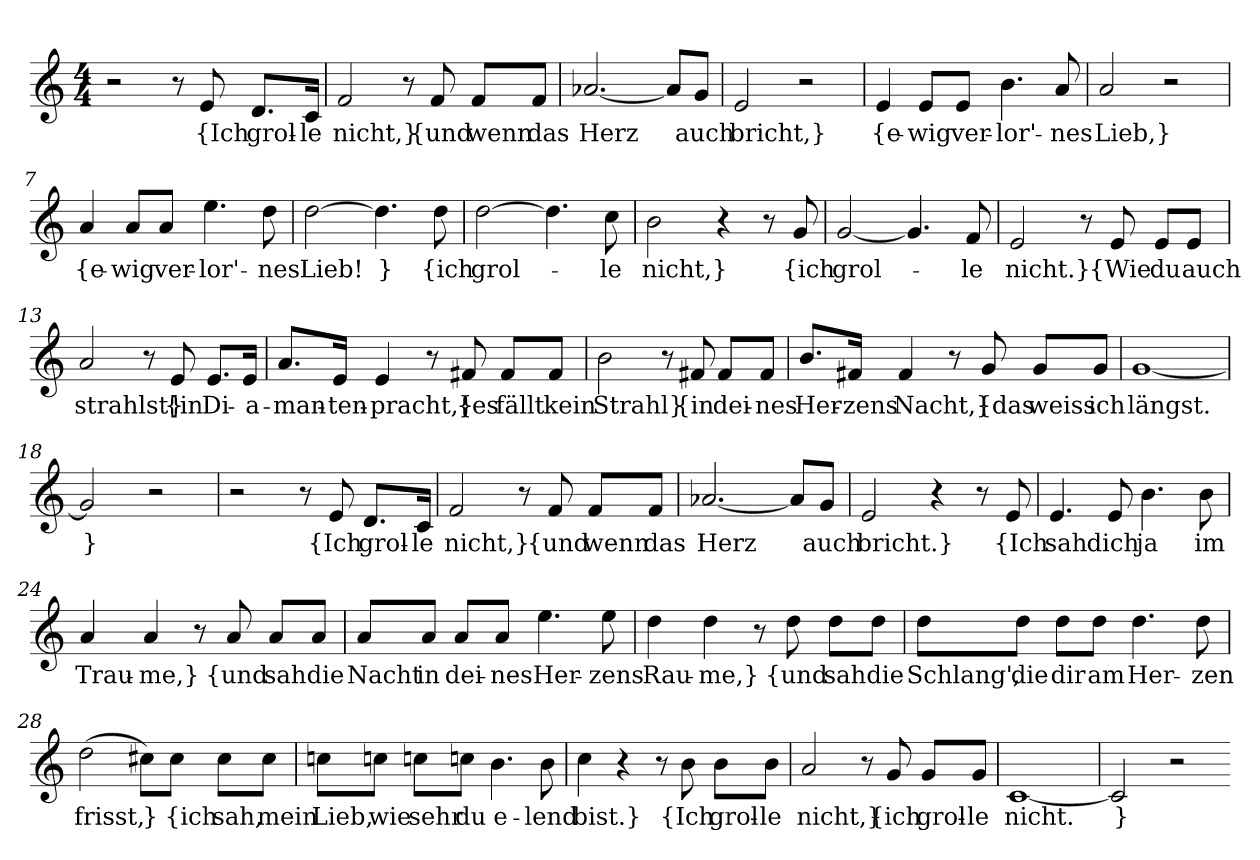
**kern	**text
*part1	*part1
*staff1	*staff1
*clefG2	*
*k[]	*
*M4/4	*
=1	=1
2r	.
8r	.
8e	{Ich
8.d/L	grol-
16c/Jk	-le
=2	=2
2f	nicht,}
8r	.
8f	{und
8f/L	wenn
8f/J	das
=3	=3
[2.a-X	Herz
8a-/L]	.
8g/J	auch
=4	=4
2e	bricht,}
2r	.
=5	=5
4e	{e-
8e/L	-wig
8e/J	ver-
4.b	-lor'-
8a	-nes
=6	=6
2a	Lieb,}
2r	.
=7	=7
4a	{e-
8a/L	-wig
8a/J	ver-
4.ee	-lor'-
8dd	-nes
=8	=8
[2dd	Lieb!
4.dd]	}
8dd	{ich
=9	=9
[2dd	grol-
4.dd]	.
8cc	-le
=10	=10
2b	nicht,}
4r	.
8r	.
8g	{ich
=11	=11
[2g	grol-
4.g]	.
8f	-le
=12	=12
2e	nicht.}
8r	.
8e	{Wie
8e/L	du
8e/J	auch
=13	=13
2a	strahlst}
8r	.
8e	{in
8.e/L	Di-
16e/Jk	-a-
=14	=14
8.a/L	-man-
16e/Jk	-ten-
4e	-pracht,}
8r	.
8f#X	{es
8f#/L	fällt
8f#/J	kein
=15	=15
2b	Strahl}
8r	.
8f#X	{in
8f#/L	dei-
8f#/J	-nes
=16	=16
8.b/L	Her-
16f#X/Jk	-zens
4f#	Nacht,}
8r	.
8g	{das
8g/L	weiss
8g/J	ich
=17	=17
[1g	längst.
=18	=18
2g]	}
2r	.
=19	=19
2r	.
8r	.
8e	{Ich
8.d/L	grol-
16c/Jk	-le
=20	=20
2f	nicht,}
8r	.
8f	{und
8f/L	wenn
8f/J	das
=21	=21
[2.a-X	Herz
8a-/L]	.
8g/J	auch
=22	=22
2e	bricht.}
4r	.
8r	.
8e	{Ich
=23	=23
4.e	sah
8e	dich
4.b	ja
8b	im
=24	=24
4a	Trau-
4a	-me,}
8r	.
8a	{und
8a/L	sah
8a/J	die
=25	=25
8a/L	Nacht
8a/J	in
8a/L	dei-
8a/J	-nes
4.ee	Her-
8ee	-zens
=26	=26
4dd	Rau-
4dd	-me,}
8r	.
8dd	{und
8dd\L	sah
8dd\J	die
=27	=27
8dd\L	Schlang',
8dd\J	die
8dd\L	dir
8dd\J	am
4.dd	Her-
8dd	-zen
=28	=28
(2dd	frisst,
8cc#X\L)	}
8cc#\J	{ich
8cc#\L	sah,
8cc#\J	mein
=29	=29
8ccn\L	Lieb,
8ccn\J	wie
8ccn\L	sehr
8ccn\J	du
4.b	e-
8b	-lend
=30	=30
4cc	bist.}
4r	.
8r	.
8b	{Ich
8b\L	grol-
8b\J	-le
=31	=31
2a	nicht,}
8r	.
8g	{ich
8g/L	grol-
8g/J	-le
=32	=32
[1c	nicht.
=33	=33
2c]	}
2r	.
=-	=-
*-	*-
